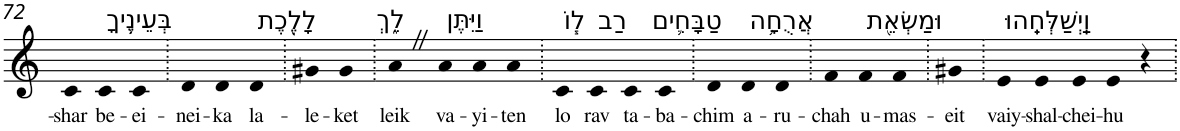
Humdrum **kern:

**kern	**text
*part1	*part1
*staff1	*staff1
*I"Piano	*
*I'Pno	*
!!LO:PB:g=z
*clefG2	*
*k[]	*
=72	=72
!	!LO:LY:b
4c	-shar
!LO:TX:a:t=בְּעֵינֶ֛יךָ	!
!	!LO:LY:b
4c	be-
!	!LO:LY:b
4c	-ei-
=73.	=73.
!	!LO:LY:b
4d	-nei-
!	!LO:LY:b
4d	-ka
!LO:TX:a:t=לָלֶ֖כֶת	!
!	!LO:LY:b
4d	la-
=74.	=74.
!	!LO:LY:b
4g#X	-le-
!	!LO:LY:b
4g#	-ket
=75.	=75.
!LO:TX:a:t=לֵ֑ךְ	!
!	!LO:LY:b
4aZ	leik
!LO:TX:a:t=וַיִּתֶּן	!
!	!LO:LY:b
4a	va-
!	!LO:LY:b
4a	-yi-
!	!LO:LY:b
4a	-ten
=76.	=76.
!LO:TX:a:t=ל֧וֹ	!
!	!LO:LY:b
4c	lo
!LO:TX:a:t=רַב	!
!	!LO:LY:b
4c	rav
!LO:TX:a:t=טַבָּחִ֛ים	!
!	!LO:LY:b
4c	ta-
!	!LO:LY:b
4c	-ba-
=77.	=77.
!	!LO:LY:b
4d	-chim
!LO:TX:a:t=אֲרֻחָ֥ה	!
!	!LO:LY:b
4d	a-
!	!LO:LY:b
4d	-ru-
=78.	=78.
!	!LO:LY:b
4f	-chah
!LO:TX:a:t=וּמַשְׂאֵ֖ת	!
!	!LO:LY:b
4f	u-
!	!LO:LY:b
4f	-mas-
=79.	=79.
!	!LO:LY:b
4g#X	-eit
=80.	=80.
!LO:TX:a:t=וַֽיְשַׁלְּחֵֽהוּ	!
!	!LO:LY:b
4e	vaiy-
!	!LO:LY:b
4e	-shal-
!	!LO:LY:b
4e	-chei-
!	!LO:LY:b
4e	-hu
4r	.
=.	=.
*-	*-
